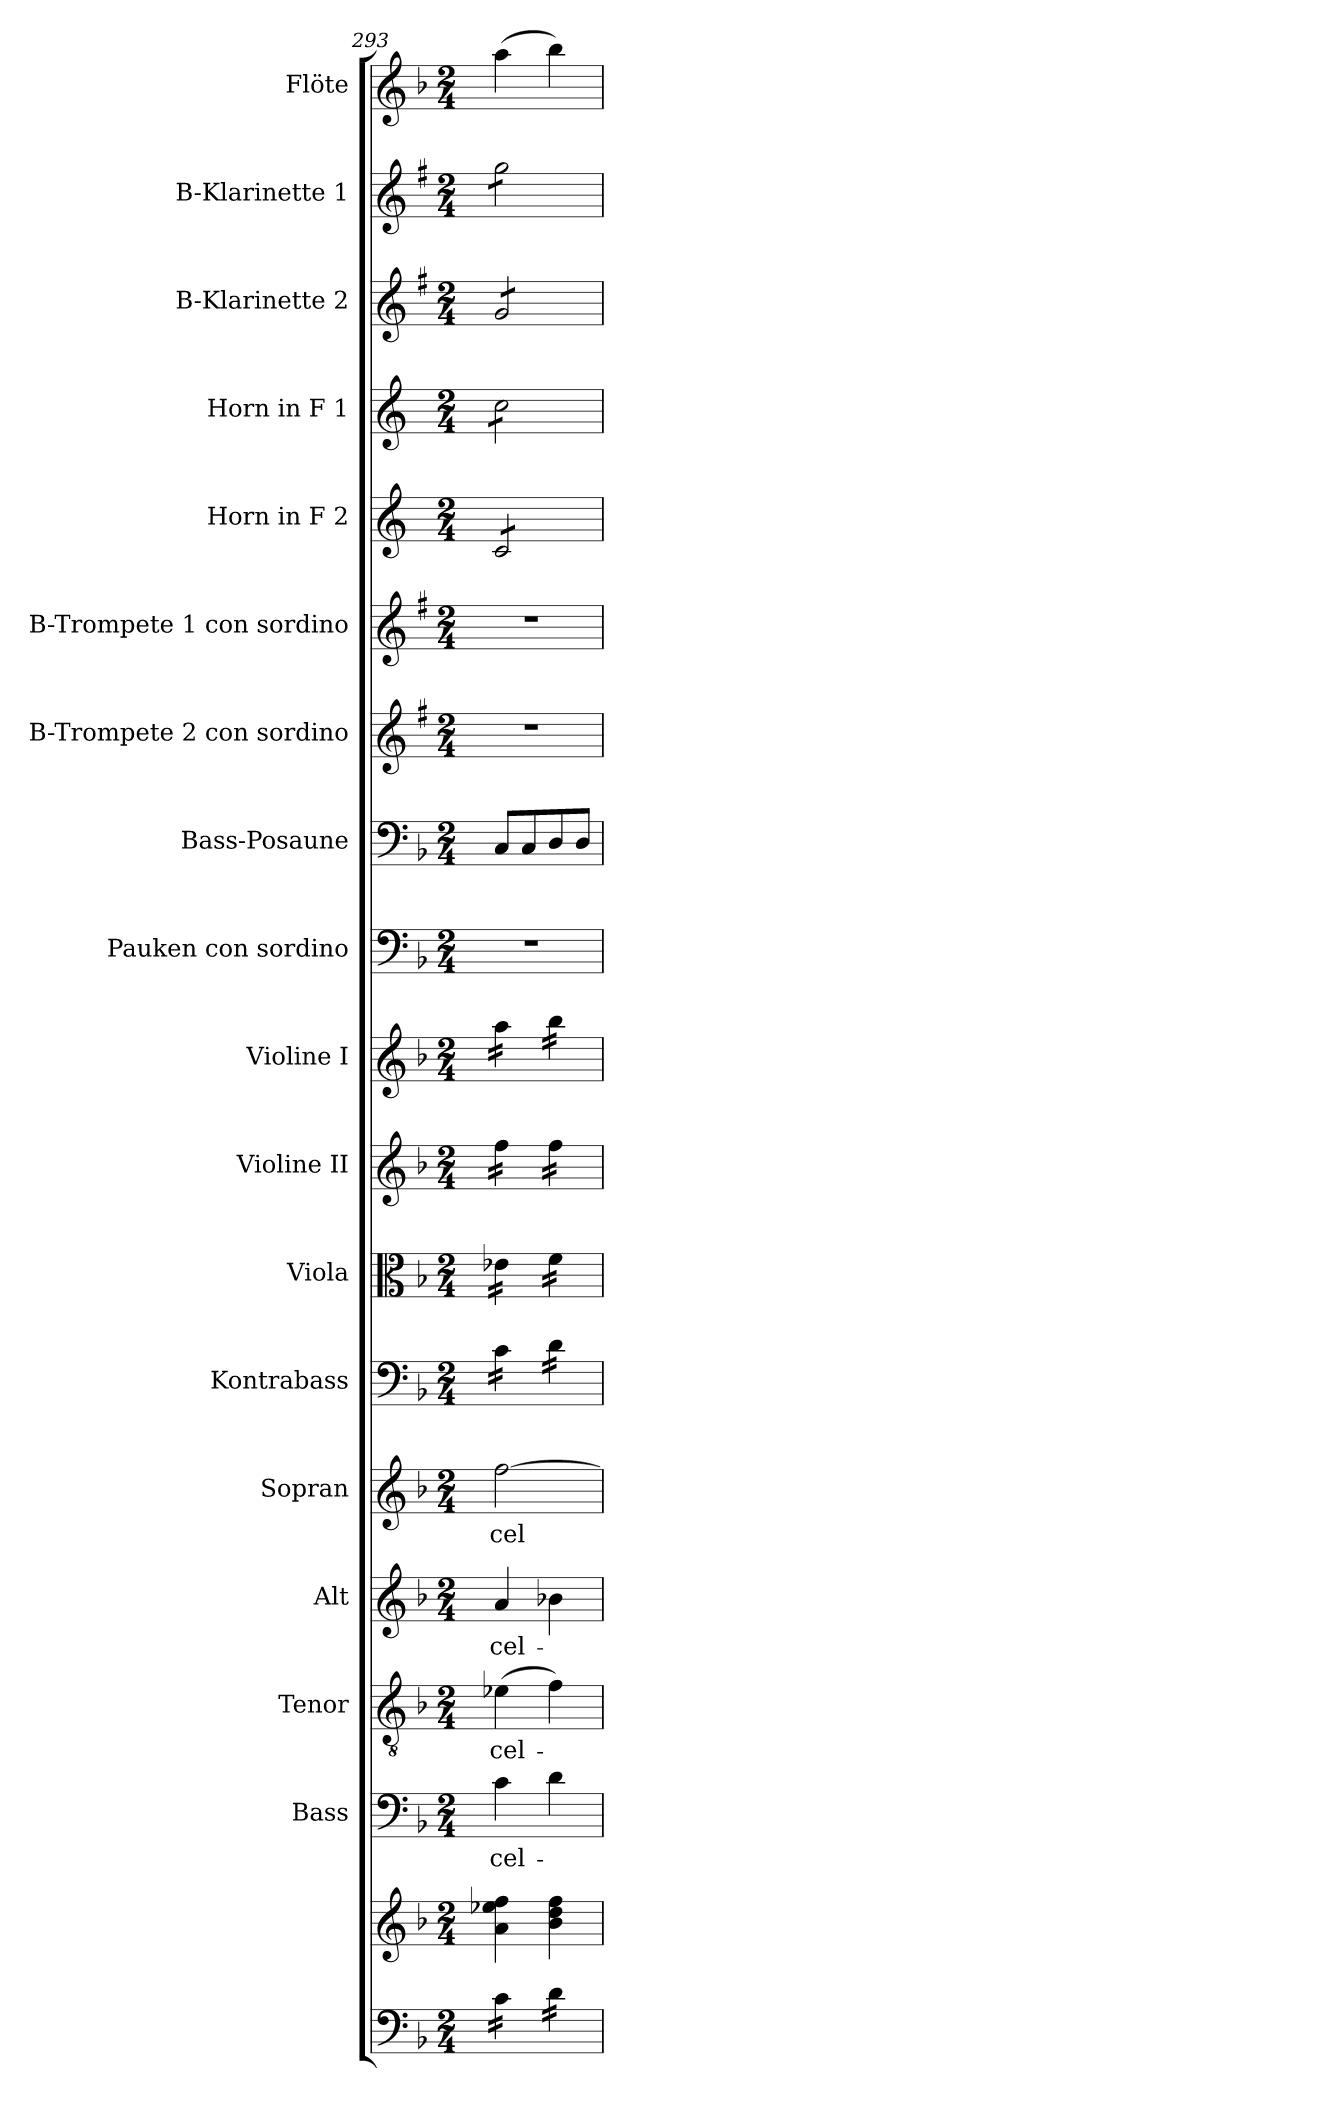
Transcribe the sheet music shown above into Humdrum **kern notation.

**kern	**kern	**kern	**text	**kern	**text	**kern	**text	**kern	**text	**kern	**kern	**kern	**kern	**kern	**kern	**kern	**kern	**kern	**kern	**kern	**kern	**kern
*part18	*part18	*part17	*part17	*part16	*part16	*part15	*part15	*part14	*part14	*part13	*part12	*part11	*part10	*part9	*part8	*part7	*part6	*part5	*part4	*part3	*part2	*part1
*staff19	*staff18	*staff17	*staff17	*staff16	*staff16	*staff15	*staff15	*staff14	*staff14	*staff13	*staff12	*staff11	*staff10	*staff9	*staff8	*staff7	*staff6	*staff5	*staff4	*staff3	*staff2	*staff1
*	*	*I"Bass	*	*I"Tenor	*	*I"Alt	*	*I"Sopran	*	*I"Kontrabass	*I"Viola	*I"Violine II	*I"Violine I	*I"Pauken con sordino	*I"Bass-Posaune	*I"B-Trompete 2 con sordino	*I"B-Trompete 1 con sordino	*I"Horn in F 2	*I"Horn in F 1	*I"B-Klarinette 2	*I"B-Klarinette 1	*I"Flöte
*	*	*I'B.	*	*I'T.	*	*I'A.	*	*I'S.	*	*I'Kb.	*I'Vla.	*I'Vl. II	*I'Vl. I	*I'Pk.	*I'B. Pos.	*I'B Trp. 2	*I'B Trp. 1	*	*	*I'B Kl. 2	*I'B Kl. 1	*I'Fl.
*clefF4	*clefG2	*clefF4	*	*clefGv2	*	*clefG2	*	*clefG2	*	*clefF4	*clefC3	*clefG2	*clefG2	*clefF4	*clefF4	*clefG2	*clefG2	*clefG2	*clefG2	*clefG2	*clefG2	*clefG2
*	*	*	*	*	*	*	*	*	*	*ITrd7c12	*	*	*	*	*	*ITrd1c2	*ITrd1c2	*ITrd4c7	*ITrd4c7	*ITrd1c2	*ITrd1c2	*
*k[b-]	*k[b-]	*k[b-]	*	*k[b-]	*	*k[b-]	*	*k[b-]	*	*k[b-]	*k[b-]	*k[b-]	*k[b-]	*k[b-]	*k[b-]	*k[b-]	*k[b-]	*k[b-]	*k[b-]	*k[b-]	*k[b-]	*k[b-]
*F:	*F:	*F:	*	*F:	*	*F:	*	*F:	*	*F:	*F:	*F:	*F:	*F:	*F:	*F:	*F:	*F:	*F:	*F:	*F:	*F:
*M2/4	*M2/4	*M2/4	*	*M2/4	*	*M2/4	*	*M2/4	*	*M2/4	*M2/4	*M2/4	*M2/4	*M2/4	*M2/4	*M2/4	*M2/4	*M2/4	*M2/4	*M2/4	*M2/4	*M2/4
=293	=293	=293	=293	=293	=293	=293	=293	=293	=293	=293	=293	=293	=293	=293	=293	=293	=293	=293	=293	=293	=293	=293
!	!	!	!LO:LY:b	!	!LO:LY:b	!	!LO:LY:b	!	!LO:LY:b	!	!	!	!	!	!	!	!	!	!	!	!	!
*tremolo	*	*	*	*	*	*	*	*	*	*	*	*	*	*	*	*	*	*	*	*	*	*
*	*	*	*	*	*	*	*	*	*	*tremolo	*	*	*	*	*	*	*	*	*	*	*	*
*	*	*	*	*	*	*	*	*	*	*	*tremolo	*	*	*	*	*	*	*	*	*	*	*
*	*	*	*	*	*	*	*	*	*	*	*	*tremolo	*	*	*	*	*	*	*	*	*	*
*	*	*	*	*	*	*	*	*	*	*	*	*	*tremolo	*	*	*	*	*	*	*	*	*
*	*	*	*	*	*	*	*	*	*	*	*	*	*	*	*	*	*	*tremolo	*	*	*	*
*	*	*	*	*	*	*	*	*	*	*	*	*	*	*	*	*	*	*	*tremolo	*	*	*
*	*	*	*	*	*	*	*	*	*	*	*	*	*	*	*	*	*	*	*	*tremolo	*	*
*	*	*	*	*	*	*	*	*	*	*	*	*	*	*	*	*	*	*	*	*	*tremolo	*
16c\LL	4a\ 4ee-X\ 4ff\	4c\	-cel-	(>4e-X\	-cel-	4a/	-cel-	[2ff\	-cel-	16C\LL	16e-X\LL	16ff\LL	16aa\LL	2r	8C/L	2r	2r	8F/L	8f\L	8f/L	8ff\L	(>4aa\
16c\	.	.	.	.	.	.	.	.	.	16C\	16e-X\	16ff\	16aa\	.	.	.	.	.	.	.	.	.
16c\	.	.	.	.	.	.	.	.	.	16C\	16e-X\	16ff\	16aa\	.	8C/	.	.	8F/	8f\	8f/	8ff\	.
16c\JJ	.	.	.	.	.	.	.	.	.	16C\JJ	16e-X\JJ	16ff\JJ	16aa\JJ	.	.	.	.	.	.	.	.	.
16d\LL	4b-\ 4dd\ 4ff\	4d\	.	4f\)	.	4b-X\	.	.	.	16D\LL	16f\LL	16ff\LL	16bb-\LL	.	8D/	.	.	8F/	8f\	8f/	8ff\	4bb-\)
16d\	.	.	.	.	.	.	.	.	.	16D\	16f\	16ff\	16bb-\	.	.	.	.	.	.	.	.	.
16d\	.	.	.	.	.	.	.	.	.	16D\	16f\	16ff\	16bb-\	.	8D/J	.	.	8F/J	8f\J	8f/J	8ff\J	.
*	*	*	*	*	*	*	*	*	*	*	*	*	*	*	*	*	*	*	*	*	*Xtremolo	*
*	*	*	*	*	*	*	*	*	*	*	*	*	*	*	*	*	*	*	*	*Xtremolo	*	*
*	*	*	*	*	*	*	*	*	*	*	*	*	*	*	*	*	*	*	*Xtremolo	*	*	*
*	*	*	*	*	*	*	*	*	*	*	*	*	*	*	*	*	*	*Xtremolo	*	*	*	*
16d\JJ	.	.	.	.	.	.	.	.	.	16D\JJ	16f\JJ	16ff\JJ	16bb-\JJ	.	.	.	.	.	.	.	.	.
*	*	*	*	*	*	*	*	*	*	*	*	*	*Xtremolo	*	*	*	*	*	*	*	*	*
*	*	*	*	*	*	*	*	*	*	*	*	*Xtremolo	*	*	*	*	*	*	*	*	*	*
*	*	*	*	*	*	*	*	*	*	*	*Xtremolo	*	*	*	*	*	*	*	*	*	*	*
*	*	*	*	*	*	*	*	*	*	*Xtremolo	*	*	*	*	*	*	*	*	*	*	*	*
*Xtremolo	*	*	*	*	*	*	*	*	*	*	*	*	*	*	*	*	*	*	*	*	*	*
=	=	=	=	=	=	=	=	=	=	=	=	=	=	=	=	=	=	=	=	=	=	=
*-	*-	*-	*-	*-	*-	*-	*-	*-	*-	*-	*-	*-	*-	*-	*-	*-	*-	*-	*-	*-	*-	*-
